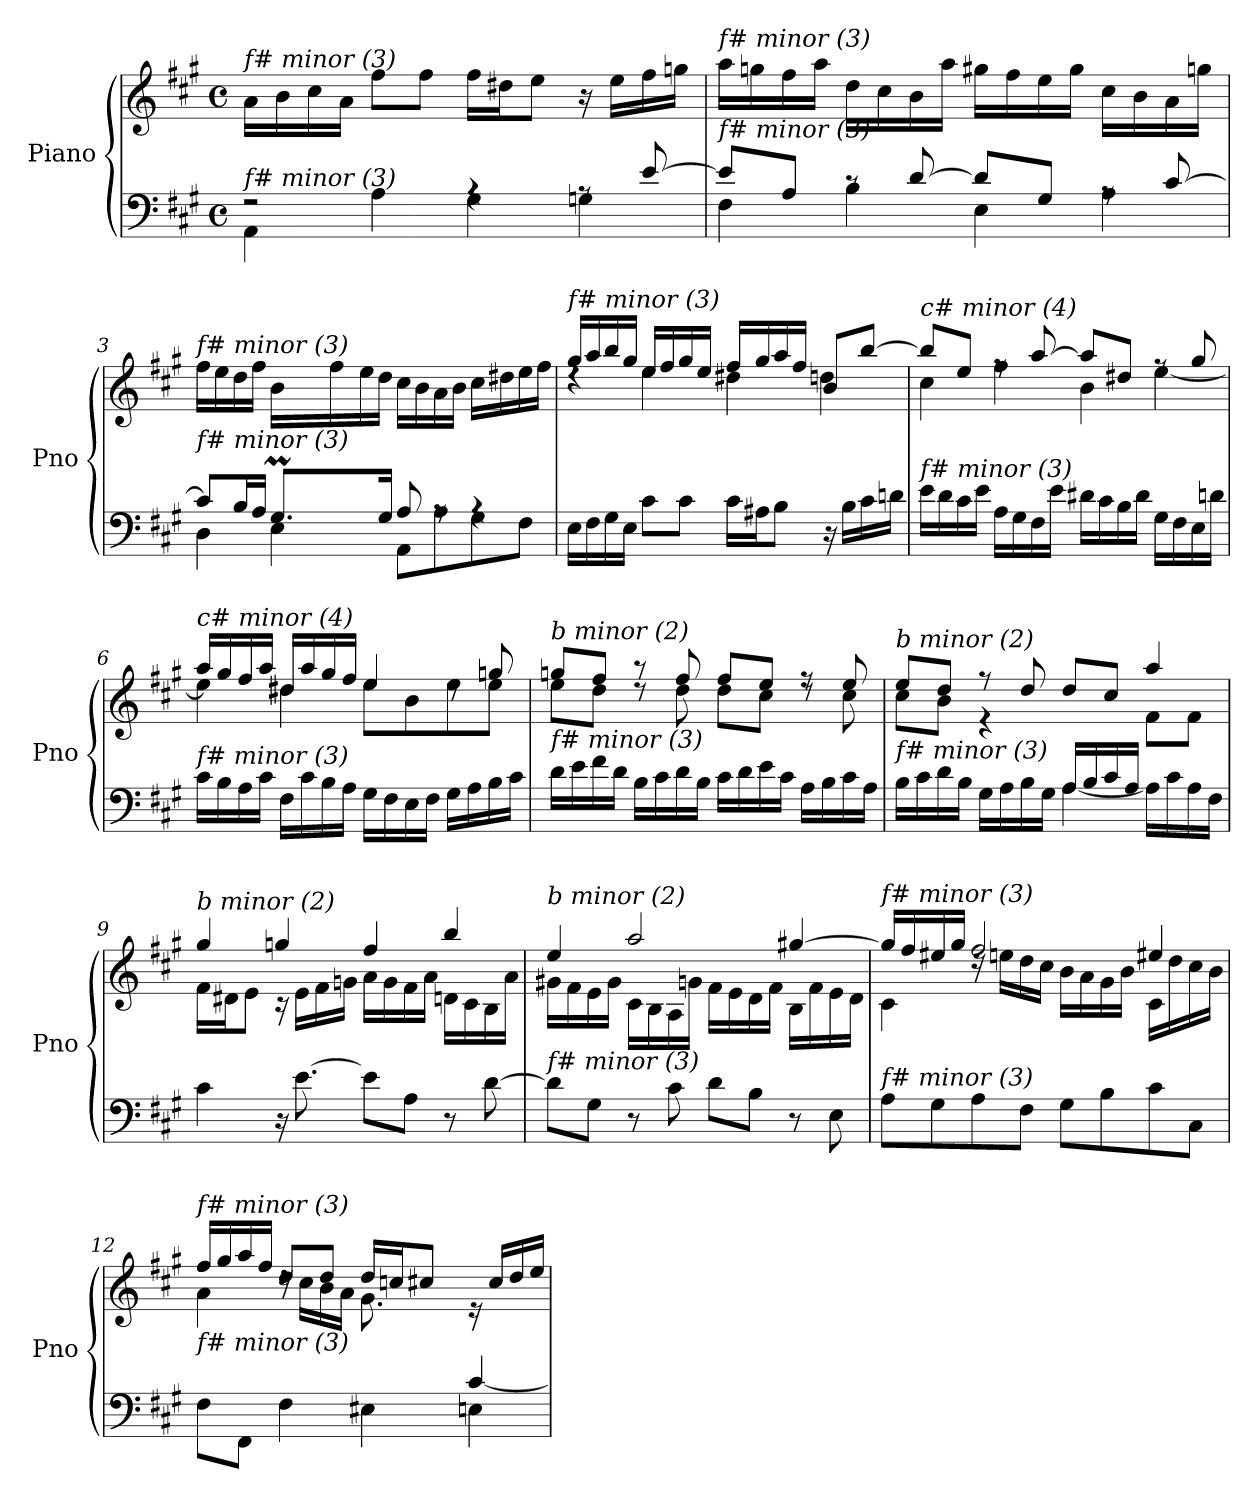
**kern	**kern
*part1	*part1
*staff2	*staff1
*I"Piano	*
*I'Pno	*
*clefF4	*clefG2
*k[f#c#g#]	*k[f#c#g#]
*M4/4	*M4/4
*met(c)	*met(c)
=1	=1
*^	*
!	!	!LO:TX:i:t=f# minor (3)
!LO:TX:i:t=f# minor (3)	!	!
2rF	4AA\	16a\LL
.	.	16b\
.	.	16cc#\
.	.	16a\JJ
.	4A\	8ff#\L
.	.	8ff#\J
4rA	4G#\	16ff#\LL
.	.	16dd#X\J
.	.	8ee\J
8rA	4Gn\	16r
.	.	16ee\LL
[8e/	.	16ff#\
.	.	16ggn\JJ
=2	=2	=2
!	!	!LO:TX:i:t=f# minor (3)
!LO:TX:i:t=f# minor (3)	!	!
8e/L]	4F#\	16aa\LL
.	.	16ggn\
8A/J	.	16ff#\
.	.	16aa\JJ
8rc	4B\	16dd\LL
.	.	16cc#\
[8d/	.	16b\
.	.	16aa\JJ
8d/L]	4E\	16gg#X\LL
.	.	16ff#\
8G#/J	.	16ee\
.	.	16gg#\JJ
8rA	4A\	16cc#\LL
.	.	16b\
[8c#/	.	16a\
.	.	16ggn\JJ
!!LO:LB:g=z
=3	=3	=3
*	*^	*^
!	!	!	!LO:TX:i:t=f# minor (3)	!
!LO:TX:i:t=f# minor (3)	!	!	!	!
8c#/L]	4D\	4ryy	16ff#\LL	4ryy
.	.	.	16ee\	.
16B/L	.	.	16dd\	.
16A/JJ	.	.	16ff#\JJ	.
8.G#m/L	4E\	32ALLLyy	16b\LL	8.ryy
.	.	32G#yy	.	.
.	.	32AJyy	16ff#\	.
.	.	16.G#JJyy	.	.
.	.	.	16ee\	.
16G#/Jk	.	2ryy	16dd\JJ	2ryy
8A/	8AA\L	.	16cc#\LL	.
.	.	.	16b\	.
8rA	8A\	.	16a\	.
.	.	.	16b\JJ	.
4rA	8G#\	.	16cc#\LL	.
.	.	.	16dd#X\	.
.	8F#\J	.	16ee\	.
.	.	16ryy	16ff#\JJ	16ryy
=4	=4	=4	=4	=4
!	!	!	!LO:TX:i:t=f# minor (3)	!
!LO:TX:i:t=f# minor (3)	!	!	!	!
*v	*v	*v	*	*
16E\LL	16gg#/LL	4rdd
16F#\	16aa/	.
16G#\	16bb/	.
16E\JJ	16gg#/JJ	.
8c#\L	16ee/LL	4ee\
.	16ff#/	.
8c#\J	16gg#/	.
.	16ee/JJ	.
16c#\LL	16ff#/LL	4dd#X\
16A#X\J	16gg#/	.
8B\J	16aa/	.
.	16ff#/JJ	.
16r	8b/L	4ddn\
16B\LL	.	.
16c#\	[8bb/J	.
16dn\JJ	.	.
!!LO:LB:g=z	!!
=5	=5	=5
!	!LO:TX:i:t=c# minor (4)	!
!LO:TX:i:t=f# minor (3)	!	!
16e\LL	8bb/L]	4cc#\
16d\	.	.
16c#\	8ee/J	.
16e\JJ	.	.
16A\LL	8rff	4ff#\
16G#\	.	.
16F#\	[8aa/	.
16e\JJ	.	.
16d#X\LL	8aa/L]	4b\
16c#\	.	.
16B\	8dd#X/J	.
16d#\JJ	.	.
16G#\LL	8rff	[4ee\
16F#\	.	.
16E\	8gg#/	.
16dn\JJ	.	.
!!LO:LB:g=z	!!
=6	=6	=6
!	!LO:TX:i:t=c# minor (4)	!
!LO:TX:i:t=f# minor (3)	!	!
16c#\LL	16aa/LL	4ee\]
16B\	16gg#/	.
16A\	16ff#/	.
16c#\JJ	16aa/JJ	.
16F#\LL	16dd#X/LL	4dd#\
16c#\	16aa/	.
16B\	16gg#/	.
16A\JJ	16ff#/JJ	.
16G#\LL	4ee/	8ee\L
16F#\	.	.
16E\	.	8b\
16F#\JJ	.	.
16G#\LL	8rdd	8ee\
16A\	.	.
16B\	8ggn/	8ee\J
16c#\JJ	.	.
=7	=7	=7
!	!LO:TX:i:t=b minor (2)	!
!LO:TX:i:t=f# minor (3)	!	!
16d\LL	8ggn/L	8ee\L
16e\	.	.
16f#\	8ff#/J	8dd\J
16d\JJ	.	.
16B\LL	8r	8rdd
16c#\	.	.
16d\	8ff#/	8dd\
16B\JJ	.	.
16c#\LL	8ff#/L	8dd\L
16d\	.	.
16e\	8ee/J	8cc#\J
16c#\JJ	.	.
16A\LL	8r	8rdd
16B\	.	.
16c#\	8ee/	8cc#\
16A\JJ	.	.
!!LO:LB:g=z
=8	=8	=8
*^	*	*^
*	*^	*	*	*
!	!	!	!LO:TX:i:t=b minor (2)	!	!
!LO:TX:i:t=f# minor (3)	!	!	!	!	!
2ryy	16B\LL	2ryy	8ee/L	8cc#\L	2ryy
.	16c#\	.	.	.	.
.	16d\	.	8dd/J	8b\J	.
.	16B\JJ	.	.	.	.
.	16G#\LL	.	8r	4r	.
.	16A\	.	.	.	.
.	16B\	.	8dd/	.	.
.	16G#\JJ	.	.	.	.
4ryy	[4A\	16A/LL	8dd/L	4ryy	4ryy
.	.	16B/	.	.	.
.	.	16c#/	8cc#/J	.	.
.	.	16A/JJ	.	.	.
4ryy	16A\LL]	4ryy	4aa/	8f#\L	4ryy
.	16c#\	.	.	.	.
.	16A\	.	.	8f#\J	.
.	16F#\JJ	.	.	.	.
*	*v	*v	*	*	*
*	*	*	*v	*v
!!LO:PB:g=z
=9	=9	=9	=9
!	!	!LO:TX:i:t=b minor (2)	!
!LO:TX:i:t=f# minor (3)	!	!	!
*v	*v	*	*
4c#\	4gg#/	16f#\LL
.	.	16d#X\J
.	.	8e\J
16r	4ggn/	16r
[8.e\	.	16e\LL
.	.	16f#\
.	.	16gn\JJ
8e\L]	4ff#/	16a\LL
.	.	16g\
8A\J	.	16f#\
.	.	16a\JJ
8r	4bb/	16dn\LL
.	.	16c#\
[8d\	.	16B\
.	.	16a\JJ
=10	=10	=10
!	!LO:TX:i:t=b minor (2)	!
!LO:TX:i:t=f# minor (3)	!	!
8d\L]	4ee/	16g#X\LL
.	.	16f#\
8G#\J	.	16e\
.	.	16g#\JJ
8r	2aa/	16c#\LL
.	.	16B\
8c#\	.	16A\
.	.	16gn\JJ
8d\L	.	16f#\LL
.	.	16e\
8B\J	.	16d\
.	.	16f#\JJ
8r	[4gg#X/	16B\LL
.	.	16f#\
8E\	.	16e\
.	.	16d\JJ
!!LO:LB:g=z	!!
=11	=11	=11
!	!LO:TX:i:t=f# minor (3)	!
!LO:TX:i:t=f# minor (3)	!	!
8A\L	16gg#/LL]	4c#\
.	16ff#/	.
8G#\	16ee#X/	.
.	16gg#/JJ	.
8A\	2ff#/	16rdd
.	.	16een\LL
8F#\J	.	16dd\
.	.	16cc#\JJ
8G#\L	.	16b\LL
.	.	16a\
8B\	.	16g#\
.	.	16b\JJ
8c#\	4ee#X/	16c#\LL
.	.	16dd\
8C#\J	.	16cc#\
.	.	16b\JJ
=12	=12	=12
*^	*	*^
*	*^	*	*	*
!	!	!	!LO:TX:i:t=f# minor (3)	!	!
!LO:TX:i:t=f# minor (3)	!	!	!	!	!
2ryy	8F#\L	2.ryy	16ff#/LL	4a\	2.ryy
.	.	.	16gg#/	.	.
.	8FF#\J	.	16aa/	.	.
.	.	.	16ff#/JJ	.	.
.	4F#\	.	8dd/L	16rdd	.
.	.	.	.	16cc#\LL	.
.	.	.	8dd/J	16b\	.
.	.	.	.	16a\JJ	.
8.ryy	4E#X\	.	16dd/LL	8.g#\L	.
.	.	.	16ccni/J	.	.
.	.	.	8cc#/J	.	.
16A/Jk	.	.	.	16ryy	.
4ryy	[4c#/	4En\	16re	4ryy	4ryy
.	.	.	16cc#/LL	.	.
.	.	.	16dd/	.	.
.	.	.	16ee/JJ	.	.
*v	*v	*v	*	*	*
*	*v	*v	*v
=	=
*-	*-
